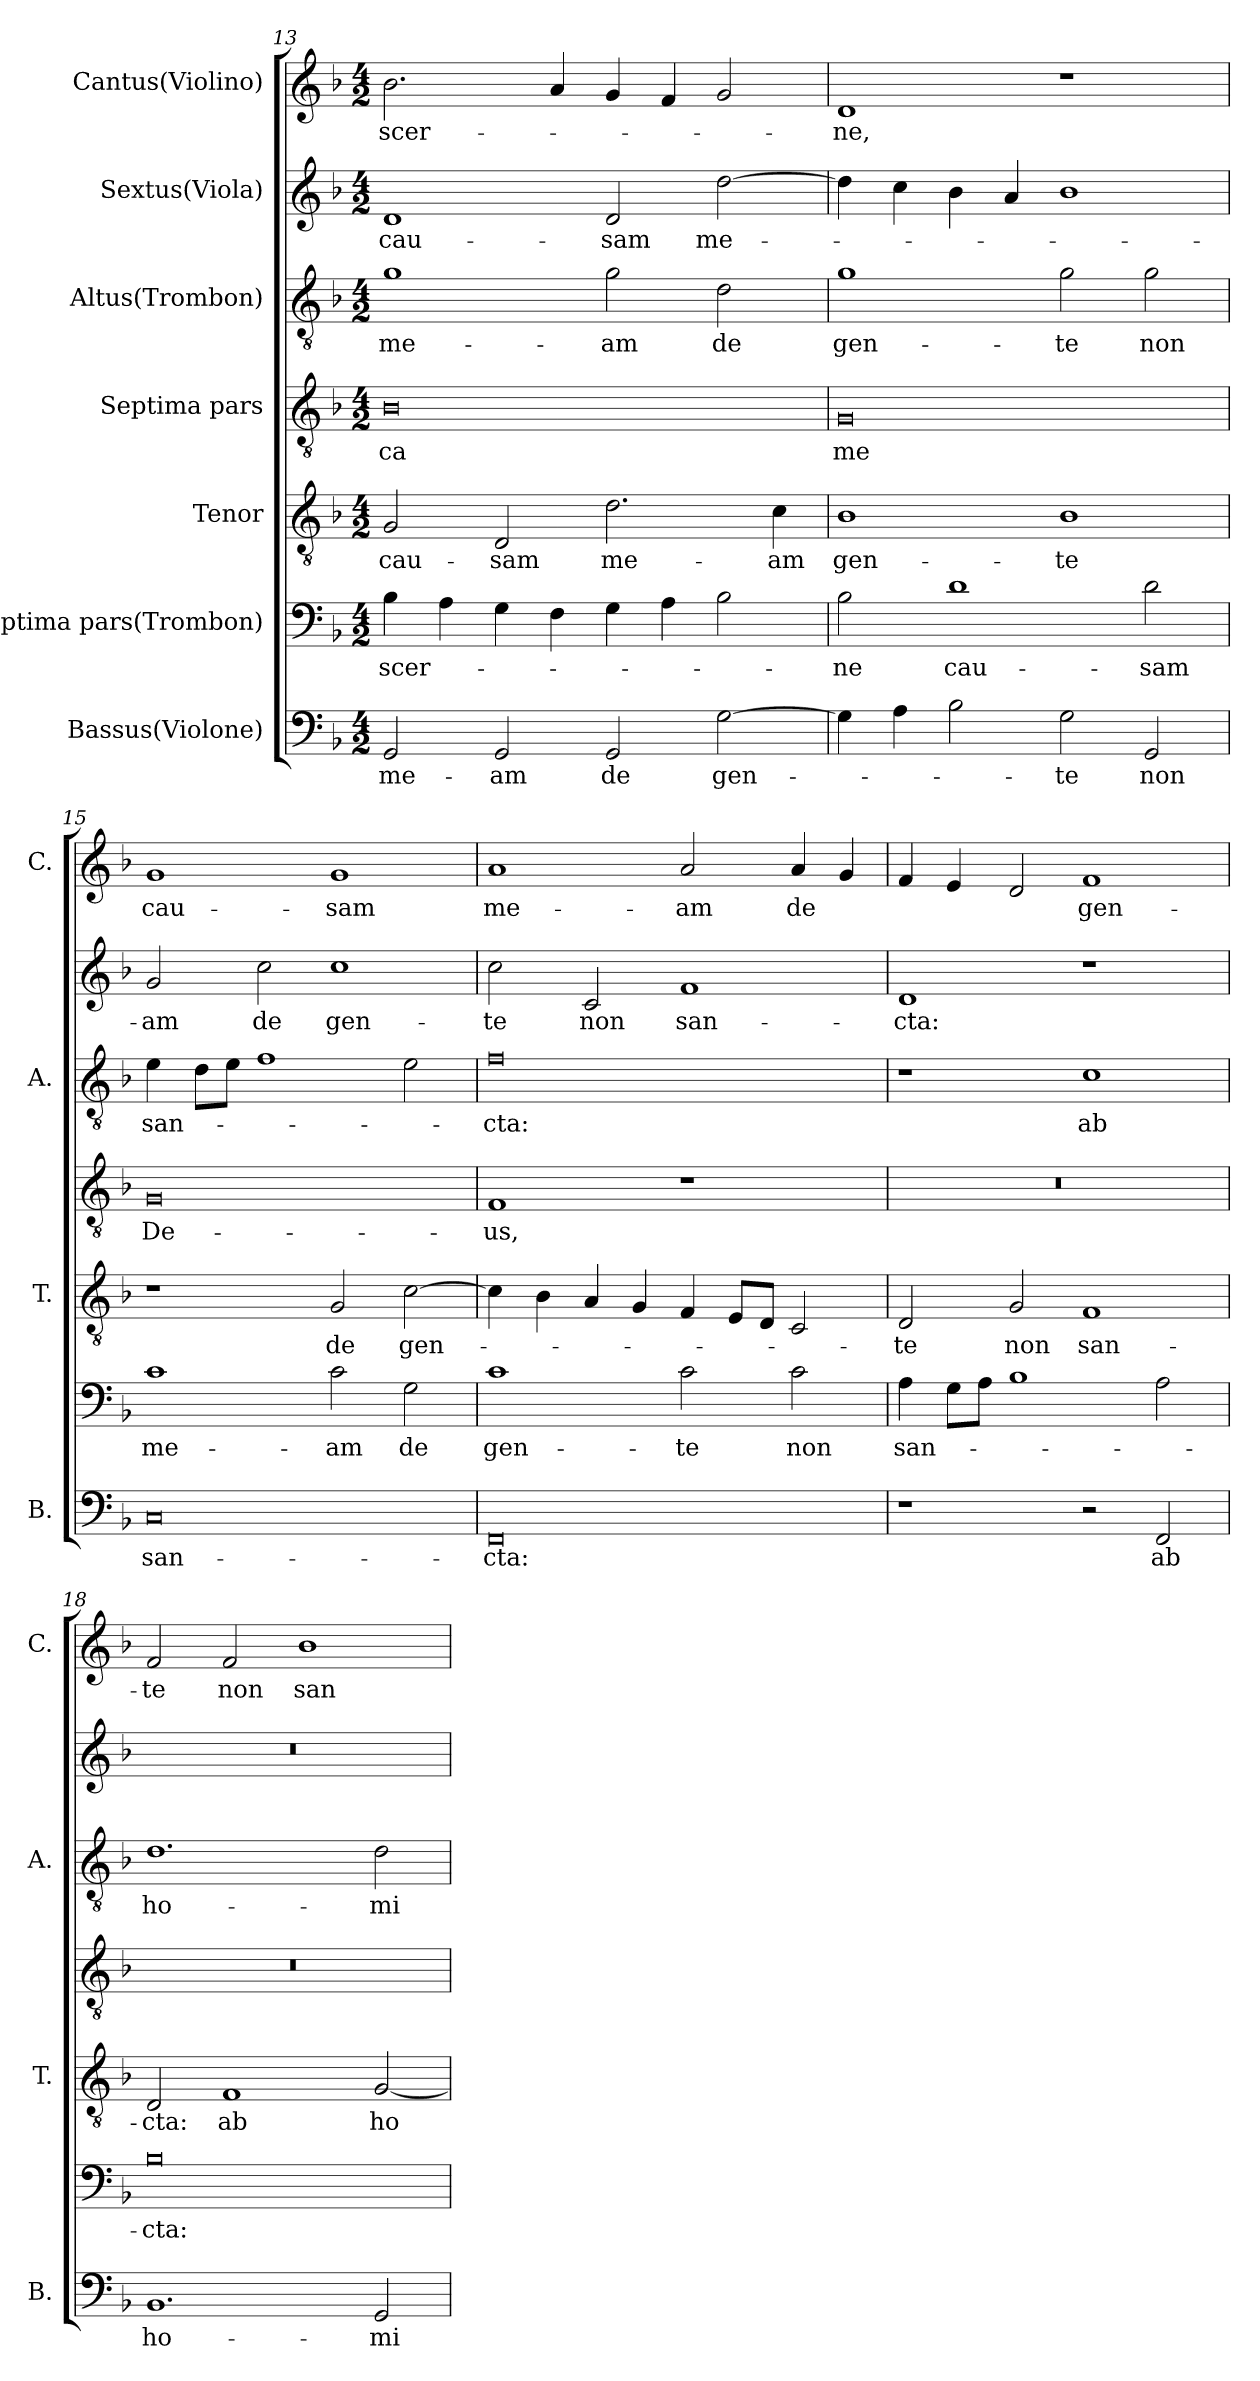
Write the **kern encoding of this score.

**kern	**text	**kern	**text	**kern	**text	**kern	**text	**kern	**text	**kern	**text	**kern	**text
*part7	*part7	*part6	*part6	*part5	*part5	*part4	*part4	*part3	*part3	*part2	*part2	*part1	*part1
*staff7	*staff7	*staff6	*staff6	*staff5	*staff5	*staff4	*staff4	*staff3	*staff3	*staff2	*staff2	*staff1	*staff1
*I"Bassus(Violone)	*	*I"Septima pars(Trombon)	*	*I"Tenor	*	*I"Septima pars	*	*I"Altus(Trombon)	*	*I"Sextus(Viola)	*	*I"Cantus(Violino)	*
*I'B.	*	*	*	*I'T.	*	*	*	*I'A.	*	*	*	*I'C.	*
*clefF4	*	*clefF4	*	*clefGv2	*	*clefGv2	*	*clefGv2	*	*clefG2	*	*clefG2	*
*	*	*	*	*ITrd7c12	*	*ITrd7c12	*	*ITrd7c12	*	*	*	*	*
*k[b-]	*	*k[b-]	*	*k[b-]	*	*k[b-]	*	*k[b-]	*	*k[b-]	*	*k[b-]	*
*F:	*	*F:	*	*F:	*	*F:	*	*F:	*	*F:	*	*F:	*
*M4/2	*	*M4/2	*	*M4/2	*	*M4/2	*	*M4/2	*	*M4/2	*	*M4/2	*
=13	=13	=13	=13	=13	=13	=13	=13	=13	=13	=13	=13	=13	=13
!	!LO:LY:b	!	!LO:LY:b	!	!LO:LY:b	!	!LO:LY:b	!	!LO:LY:b	!	!LO:LY:b	!	!LO:LY:b
2GG/	me-	4B-\	-scer-	2GG/	cau-	0BB-	-ca	1G	me-	1d	cau-	2.b-\	-scer-
.	.	4A\	.	.	.	.	.	.	.	.	.	.	.
!	!LO:LY:b	!	!	!	!LO:LY:b	!	!	!	!	!	!	!	!
2GG/	-am	4G\	.	2DD/	-sam	.	.	.	.	.	.	.	.
.	.	4F\	.	.	.	.	.	.	.	.	.	4a/	.
!	!LO:LY:b	!	!	!	!LO:LY:b	!	!	!	!LO:LY:b	!	!LO:LY:b	!	!
2GG/	de	4G\	.	2.D\	me-	.	.	2G\	-am	2d/	-sam	4g/	.
.	.	4A\	.	.	.	.	.	.	.	.	.	4f/	.
!	!LO:LY:b	!	!	!	!	!	!	!	!LO:LY:b	!	!LO:LY:b	!	!
[>2G\	gen-	2B-\	.	.	.	.	.	2D\	de	[>2dd\	me-	2g/	.
!	!	!	!	!	!LO:LY:b	!	!	!	!	!	!	!	!
.	.	.	.	4C\	-am	.	.	.	.	.	.	.	.
=14	=14	=14	=14	=14	=14	=14	=14	=14	=14	=14	=14	=14	=14
!	!	!	!LO:LY:b	!	!LO:LY:b	!	!LO:LY:b	!	!LO:LY:b	!	!	!	!LO:LY:b
4G\]	.	2B-\	-ne	1BB-	gen-	0GG	me	1G	gen-	4dd\]	.	1d	-ne,
4A\	.	.	.	.	.	.	.	.	.	4cc\	.	.	.
!	!	!	!LO:LY:b	!	!	!	!	!	!	!	!	!	!
2B-\	.	1d	cau-	.	.	.	.	.	.	4b-\	.	.	.
.	.	.	.	.	.	.	.	.	.	4a/	.	.	.
!	!LO:LY:b	!	!	!	!LO:LY:b	!	!	!	!LO:LY:b	!	!	!	!
2G\	-te	.	.	1BB-	-te	.	.	2G\	-te	1b-	.	1r	.
!	!LO:LY:b	!	!LO:LY:b	!	!	!	!	!	!LO:LY:b	!	!	!	!
2GG/	non	2d\	-sam	.	.	.	.	2G\	non	.	.	.	.
=15	=15	=15	=15	=15	=15	=15	=15	=15	=15	=15	=15	=15	=15
!	!LO:LY:b	!	!LO:LY:b	!	!	!	!LO:LY:b	!	!LO:LY:b	!	!LO:LY:b	!	!LO:LY:b
0C	san-	1c	me-	1r	.	0GG	De-	4E\	san-	2g/	-am	1g	cau-
.	.	.	.	.	.	.	.	8D\L	.	.	.	.	.
.	.	.	.	.	.	.	.	8E\J	.	.	.	.	.
!	!	!	!	!	!	!	!	!	!	!	!LO:LY:b	!	!
.	.	.	.	.	.	.	.	1F	.	2cc\	de	.	.
!	!	!	!LO:LY:b	!	!LO:LY:b	!	!	!	!	!	!LO:LY:b	!	!LO:LY:b
.	.	2c\	-am	2GG/	de	.	.	.	.	1cc	gen-	1g	-sam
!	!	!	!LO:LY:b	!	!LO:LY:b	!	!	!	!	!	!	!	!
.	.	2G\	de	[>2C\	gen-	.	.	2E\	.	.	.	.	.
!!LO:LB:g=z
=16	=16	=16	=16	=16	=16	=16	=16	=16	=16	=16	=16	=16	=16
!	!LO:LY:b	!	!LO:LY:b	!	!	!	!LO:LY:b	!	!LO:LY:b	!	!LO:LY:b	!	!LO:LY:b
0FF	-cta:	1c	gen-	4C\]	.	1FF	-us,	0F	-cta:	2cc\	-te	1a	me-
.	.	.	.	4BB-\	.	.	.	.	.	.	.	.	.
!	!	!	!	!	!	!	!	!	!	!	!LO:LY:b	!	!
.	.	.	.	4AA/	.	.	.	.	.	2c/	non	.	.
.	.	.	.	4GG/	.	.	.	.	.	.	.	.	.
!	!	!	!LO:LY:b	!	!	!	!	!	!	!	!LO:LY:b	!	!LO:LY:b
.	.	2c\	-te	4FF/	.	1r	.	.	.	1f	san-	2a/	-am
.	.	.	.	8EE/L	.	.	.	.	.	.	.	.	.
.	.	.	.	8DD/J	.	.	.	.	.	.	.	.	.
!	!	!	!LO:LY:b	!	!	!	!	!	!	!	!	!	!LO:LY:b
.	.	2c\	non	2CC/	.	.	.	.	.	.	.	4a/	de
.	.	.	.	.	.	.	.	.	.	.	.	4g/	.
=17	=17	=17	=17	=17	=17	=17	=17	=17	=17	=17	=17	=17	=17
!	!	!	!LO:LY:b	!	!LO:LY:b	!LO:N:vis=1	!	!	!	!	!LO:LY:b	!	!
1r	.	4A\	san-	2DD/	-te	0r	.	1r	.	1d	-cta:	4f/	.
.	.	8G\L	.	.	.	.	.	.	.	.	.	4e/	.
.	.	8A\J	.	.	.	.	.	.	.	.	.	.	.
!	!	!	!	!	!LO:LY:b	!	!	!	!	!	!	!	!
.	.	1B-	.	2GG/	non	.	.	.	.	.	.	2d/	.
!	!	!	!	!	!LO:LY:b	!	!	!	!LO:LY:b	!	!	!	!LO:LY:b
2r	.	.	.	1FF	san-	.	.	1C	ab	1r	.	1f	gen-
!	!LO:LY:b	!	!	!	!	!	!	!	!	!	!	!	!
2FF/	ab	2A\	.	.	.	.	.	.	.	.	.	.	.
=18	=18	=18	=18	=18	=18	=18	=18	=18	=18	=18	=18	=18	=18
!	!LO:LY:b	!	!LO:LY:b	!	!LO:LY:b	!LO:N:vis=1	!	!	!LO:LY:b	!LO:N:vis=1	!	!	!LO:LY:b
1.BB-	ho-	0B-	-cta:	2DD/	-cta:	0r	.	1.D	ho-	0r	.	2f/	-te
!	!	!	!	!	!LO:LY:b	!	!	!	!	!	!	!	!LO:LY:b
.	.	.	.	1FF	ab	.	.	.	.	.	.	2f/	non
!	!	!	!	!	!	!	!	!	!	!	!	!	!LO:LY:b
.	.	.	.	.	.	.	.	.	.	.	.	1b-	san-
!	!LO:LY:b	!	!	!	!LO:LY:b	!	!	!	!LO:LY:b	!	!	!	!
2GG/	-mi-	.	.	[<2GG/	ho-	.	.	2D\	-mi-	.	.	.	.
=	=	=	=	=	=	=	=	=	=	=	=	=	=
*-	*-	*-	*-	*-	*-	*-	*-	*-	*-	*-	*-	*-	*-
